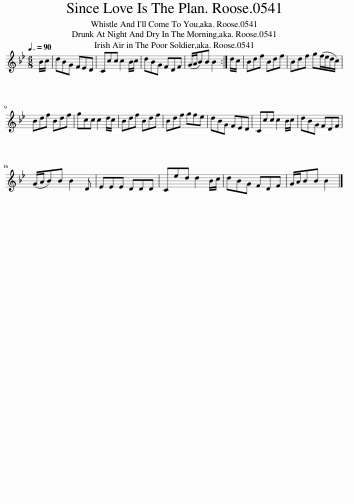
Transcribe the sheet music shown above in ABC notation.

X:1
L:1/8
Q:3/8=90
M:6/8
I:linebreak $
K:Bb
V:1 treble
V:1
 B/c/ | dBG FED | Ccc c2 B/c/ | dBG FDF | (G/A/B)B B2 :| %5
 d/c/ | Bdf Bdf | Bdf g(f/e/d/c/) |$ Bdf Bdf | gcc c2 d/c/ | %10
 Bdf Bdf | Bdf gfe | dBG FED | Ccc c2 B/c/ | dBG FDF |$ %15
 (G/A/B)B B2 D | EEE DDD | Ced d2 B/c/ | dBG FDF | G/A/BB B2 |] %20
